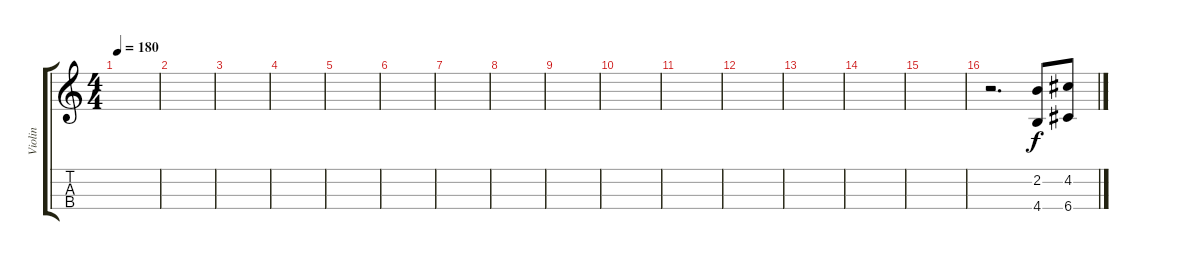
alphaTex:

\track ("Violin" "Violin") {instrument violin}
\staff {score tabs}
\tuning (E5 A4 D4 G3) {hide}
\ts (4 4)
\tempo 180
\clef g2
\ks c
|
|
|
|
|
|
|
|
|
|
|
|
|
|
|
r.2{d} (2.2 4.4).8 (4.2 6.4).8
